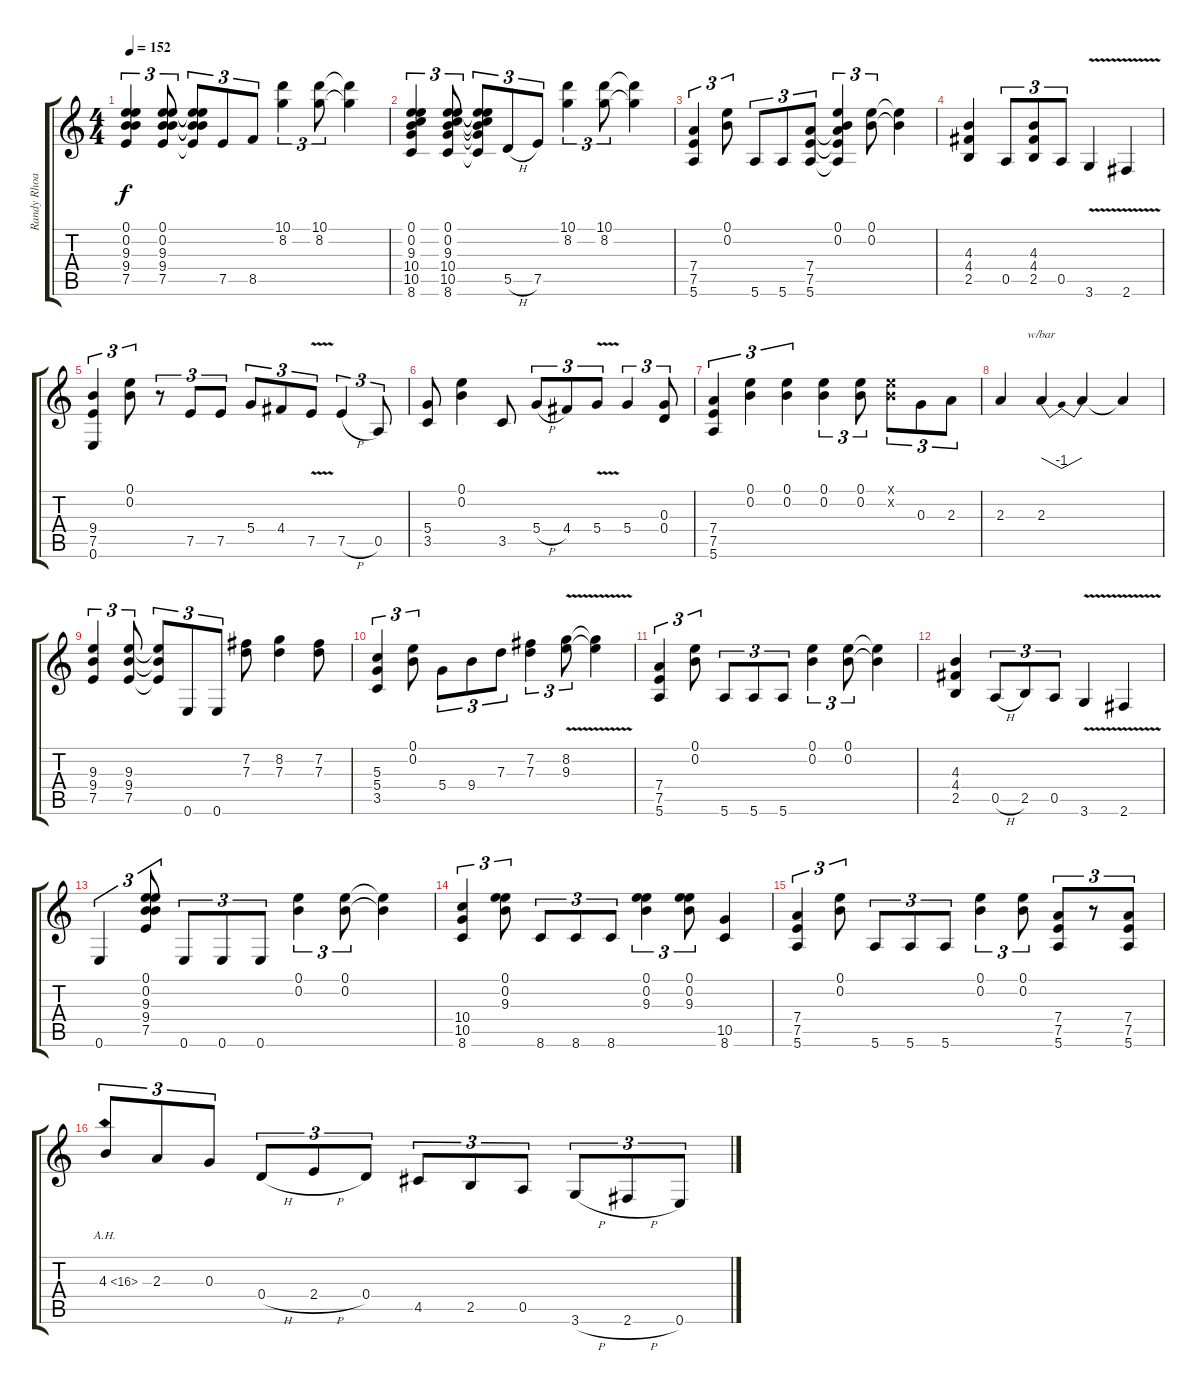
\track ("Randy Rhoads" "Randy Rhoa") {instrument acousticguitarnylon}
\staff {score tabs}
\tuning (E4 B3 G3 D3 A2 E2) {hide}
\ts (4 4)
\tempo 152
\clef g2
\ks c
(0.1 0.2 9.3 9.4 7.5).4{tu (3 2) dy f} (0.1 0.2 9.3 9.4 7.5).8{tu (3 2)} (0.1{t} 0.2{t} 9.3{t} 9.4{t} 7.5{t}).8{tu (3 2)} 7.5.8{tu (3 2)} 8.5.8{tu (3 2)} (10.1 8.2).4{tu (3 2)} (10.1 8.2).8{tu (3 2)} (10.1{t} 8.2{t}).4 |
(0.1 0.2 9.3 10.4 10.5 8.6).4{tu (3 2)} (0.1 0.2 9.3 10.4 10.5 8.6).8{tu (3 2)} (0.1{t} 0.2{t} 9.3{t} 10.4{t} 10.5{t} 8.6{t}).8{tu (3 2)} 5.5{h}.8{tu (3 2)} 7.5.8{tu (3 2)} (10.1 8.2).4{tu (3 2)} (10.1 8.2).8{tu (3 2)} (10.1{t} 8.2{t}).4 |
(7.4 7.5 5.6).4{tu (3 2)} (0.1 0.2).8{tu (3 2)} 5.6.8{tu (3 2)} 5.6.8{tu (3 2)} (7.4 7.5 5.6).8{tu (3 2)} (0.1 0.2 7.4{t} 7.5{t} 5.6{t}).4{tu (3 2)} (0.1 0.2).8{tu (3 2)} (0.1{t} 0.2{t}).4 |
(4.3 4.4 2.5).4 0.5.8{tu (3 2)} (4.3 4.4 2.5).8{tu (3 2)} 0.5.8{tu (3 2)} 3.6{v}.4 2.6{v}.4 |
(9.4 7.5 0.6).4{tu (3 2)} (0.1 0.2).8{tu (3 2)} r.8{tu (3 2)} 7.5.8{tu (3 2)} 7.5.8{tu (3 2)} 5.4.8{tu (3 2)} 4.4.8{tu (3 2)} 7.5{v}.8{tu (3 2)} 7.5{h}.4{tu (3 2)} 0.5.8{tu (3 2)} |
(5.4 3.5).8 (0.1 0.2).4 3.5.8 5.4{h}.8{tu (3 2)} 4.4.8{tu (3 2)} 5.4{v}.8{tu (3 2)} 5.4.4{tu (3 2)} (0.3 0.4).8{tu (3 2)} |
(7.4 7.5 5.6).4{tu (3 2)} (0.1 0.2).4{tu (3 2)} (0.1 0.2).4{tu (3 2)} (0.1 0.2).4{tu (3 2)} (0.1 0.2).8{tu (3 2)} (0.1{x} 0.2{x}).8{tu (3 2)} 0.3.8{tu (3 2)} 2.3.8{tu (3 2)} |
2.3.4 2.3.4{tbe (dip default 0 0 30 -4 60 0)} 2.3{t}.4 2.3{t}.4 |
(9.3 9.4 7.5).4{tu (3 2)} (9.3 9.4 7.5).8{tu (3 2)} (9.3{t} 9.4{t} 7.5{t}).8{tu (3 2)} 0.6.8{tu (3 2)} 0.6.8{tu (3 2)} (7.2 7.3).8 (8.2 7.3).4 (7.2 7.3).8 |
(5.3 5.4 3.5).4{tu (3 2)} (0.1 0.2).8{tu (3 2)} 5.4.8{tu (3 2)} 9.4.8{tu (3 2)} 7.3.8{tu (3 2)} (7.2 7.3).4{tu (3 2)} (8.2{v} 9.3{v}).8{tu (3 2)} (8.2{t} 9.3{t}).4 |
(7.4 7.5 5.6).4{tu (3 2)} (0.1 0.2).8{tu (3 2)} 5.6.8{tu (3 2)} 5.6.8{tu (3 2)} 5.6.8{tu (3 2)} (0.1 0.2).4{tu (3 2)} (0.1 0.2).8{tu (3 2)} (0.1{t} 0.2{t}).4 |
(4.3 4.4 2.5).4 0.5{h}.8{tu (3 2)} 2.5.8{tu (3 2)} 0.5.8{tu (3 2)} 3.6{v}.4 2.6{v}.4 |
0.6.4{tu (3 2)} (0.1 0.2 9.3 9.4 7.5).8{tu (3 2)} 0.6.8{tu (3 2)} 0.6.8{tu (3 2)} 0.6.8{tu (3 2)} (0.1 0.2).4{tu (3 2)} (0.1 0.2).8{tu (3 2)} (0.1{t} 0.2{t}).4 |
(10.4 10.5 8.6).4{tu (3 2)} (0.1 0.2 9.3).8{tu (3 2)} 8.6.8{tu (3 2)} 8.6.8{tu (3 2)} 8.6.8{tu (3 2)} (0.1 0.2 9.3).4{tu (3 2)} (0.1 0.2 9.3).8{tu (3 2)} (10.5 8.6).4 |
(7.4 7.5 5.6).4{tu (3 2)} (0.1 0.2).8{tu (3 2)} 5.6.8{tu (3 2)} 5.6.8{tu (3 2)} 5.6.8{tu (3 2)} (0.1 0.2).4{tu (3 2)} (0.1 0.2).8{tu (3 2)} (7.4 7.5 5.6).8{tu (3 2)} r.8{tu (3 2)} (7.4 7.5 5.6).8{tu (3 2)} |
4.3{ah 12}.8{tu (3 2)} 2.3.8{tu (3 2)} 0.3.8{tu (3 2)} 0.4{h}.8{tu (3 2)} 2.4{h}.8{tu (3 2)} 0.4.8{tu (3 2)} 4.5.8{tu (3 2)} 2.5.8{tu (3 2)} 0.5.8{tu (3 2)} 3.6{h}.8{tu (3 2)} 2.6{h}.8{tu (3 2)} 0.6.8{tu (3 2)}
